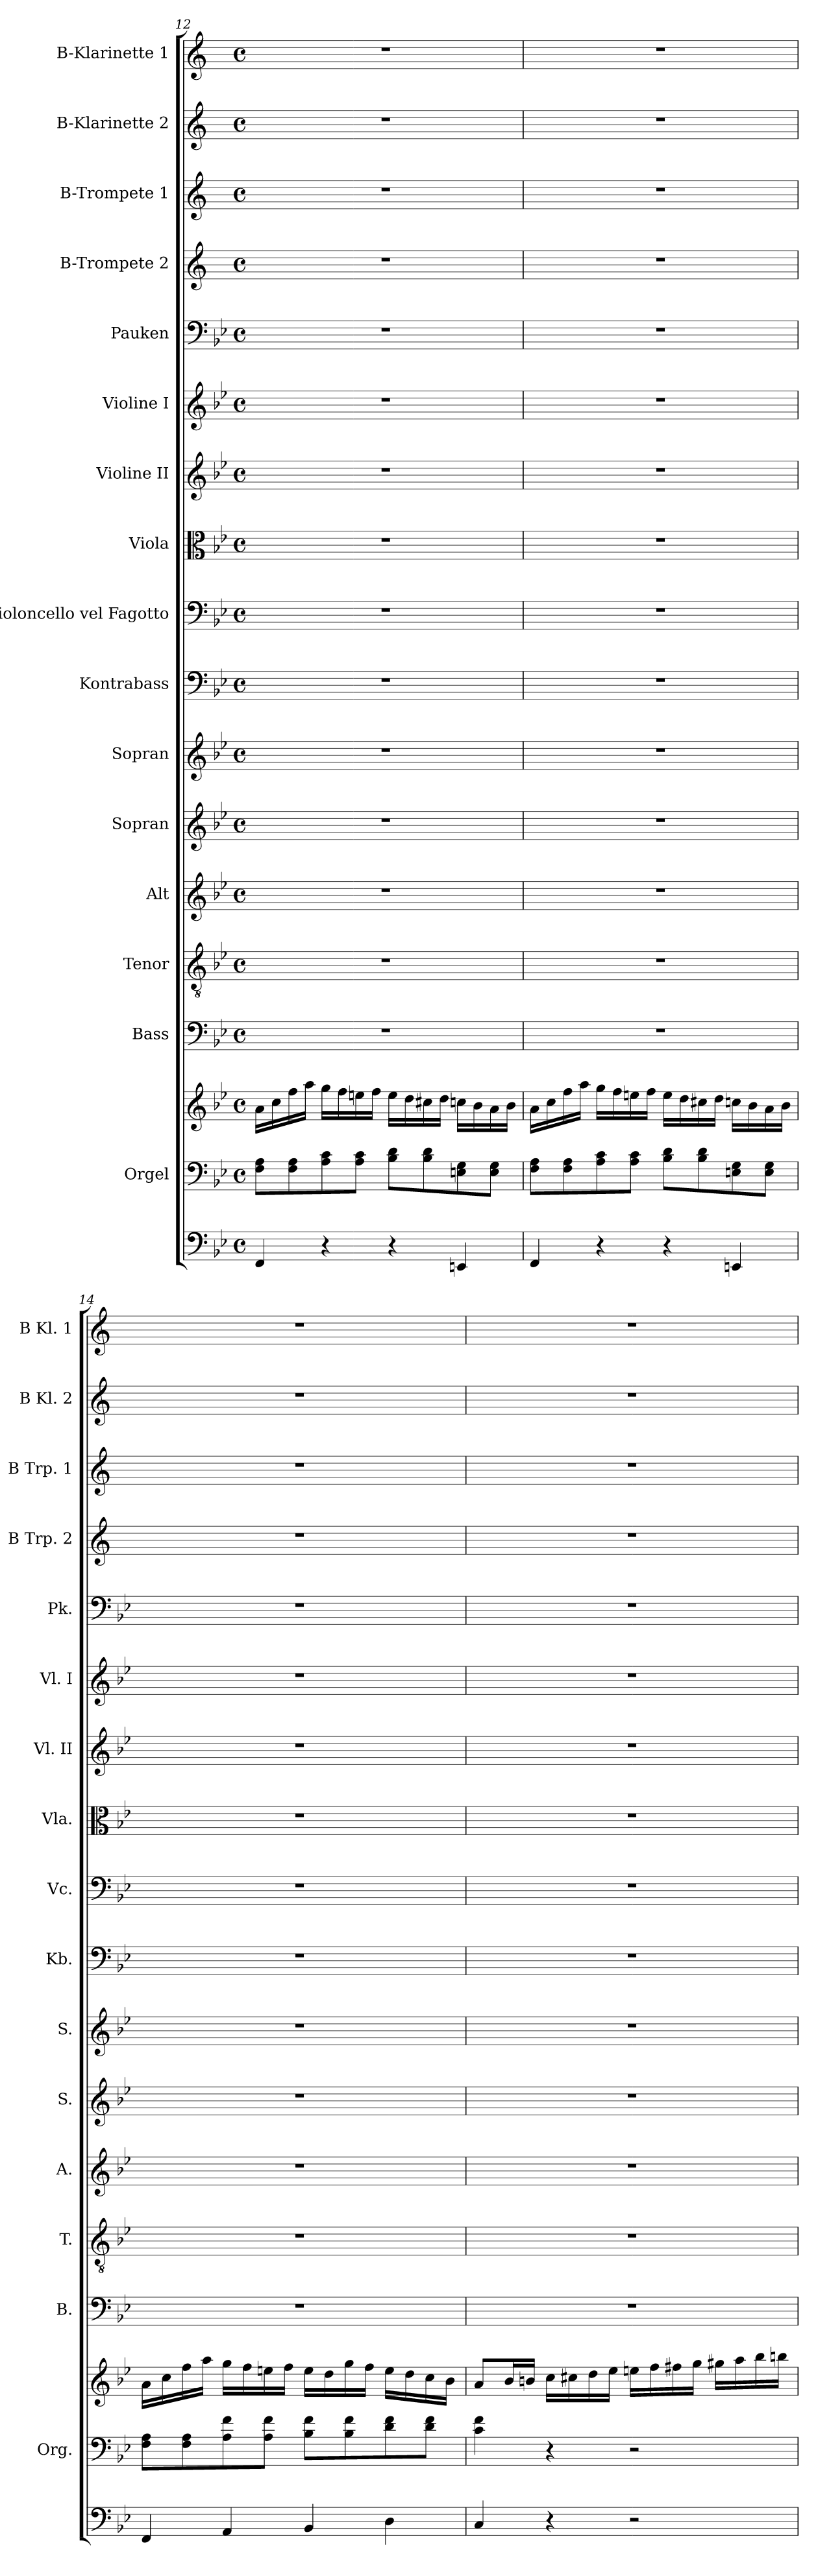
**kern	**kern	**kern	**kern	**kern	**kern	**kern	**kern	**kern	**kern	**kern	**kern	**kern	**kern	**kern	**kern	**kern	**kern
*part17	*part16	*part16	*part15	*part14	*part13	*part12	*part11	*part10	*part9	*part8	*part7	*part6	*part5	*part4	*part3	*part2	*part1
*staff18	*staff17	*staff16	*staff15	*staff14	*staff13	*staff12	*staff11	*staff10	*staff9	*staff8	*staff7	*staff6	*staff5	*staff4	*staff3	*staff2	*staff1
*	*I"Orgel	*	*I"Bass	*I"Tenor	*I"Alt	*I"Sopran	*I"Sopran	*I"Kontrabass	*I"Violoncello vel Fagotto	*I"Viola	*I"Violine II	*I"Violine I	*I"Pauken	*I"B-Trompete 2	*I"B-Trompete 1	*I"B-Klarinette 2	*I"B-Klarinette 1
*	*I'Org.	*	*I'B.	*I'T.	*I'A.	*I'S.	*I'S.	*I'Kb.	*I'Vc.	*I'Vla.	*I'Vl. II	*I'Vl. I	*I'Pk.	*I'B Trp. 2	*I'B Trp. 1	*I'B Kl. 2	*I'B Kl. 1
!!LO:PB:g=z
*clefF4	*clefF4	*clefG2	*clefF4	*clefGv2	*clefG2	*clefG2	*clefG2	*clefF4	*clefF4	*clefC3	*clefG2	*clefG2	*clefF4	*clefG2	*clefG2	*clefG2	*clefG2
*	*	*	*	*	*	*	*	*ITrd7c12	*	*	*	*	*	*ITrd1c2	*ITrd1c2	*ITrd1c2	*ITrd1c2
*k[b-e-]	*k[b-e-]	*k[b-e-]	*k[b-e-]	*k[b-e-]	*k[b-e-]	*k[b-e-]	*k[b-e-]	*k[b-e-]	*k[b-e-]	*k[b-e-]	*k[b-e-]	*k[b-e-]	*k[b-e-]	*k[b-e-]	*k[b-e-]	*k[b-e-]	*k[b-e-]
*B-:	*B-:	*B-:	*B-:	*B-:	*B-:	*B-:	*B-:	*B-:	*B-:	*B-:	*B-:	*B-:	*B-:	*B-:	*B-:	*B-:	*B-:
*M4/4	*M4/4	*M4/4	*M4/4	*M4/4	*M4/4	*M4/4	*M4/4	*M4/4	*M4/4	*M4/4	*M4/4	*M4/4	*M4/4	*M4/4	*M4/4	*M4/4	*M4/4
*met(c)	*met(c)	*met(c)	*met(c)	*met(c)	*met(c)	*met(c)	*met(c)	*met(c)	*met(c)	*met(c)	*met(c)	*met(c)	*met(c)	*met(c)	*met(c)	*met(c)	*met(c)
=12	=12	=12	=12	=12	=12	=12	=12	=12	=12	=12	=12	=12	=12	=12	=12	=12	=12
4FF/	8F\ 8A\L	16a\LL	1r	1r	1r	1r	1r	1r	1r	1r	1r	1r	1r	1r	1r	1r	1r
.	.	16cc\	.	.	.	.	.	.	.	.	.	.	.	.	.	.	.
.	8F\ 8A\	16ff\	.	.	.	.	.	.	.	.	.	.	.	.	.	.	.
.	.	16aa\JJ	.	.	.	.	.	.	.	.	.	.	.	.	.	.	.
4r	8A\ 8c\	16gg\LL	.	.	.	.	.	.	.	.	.	.	.	.	.	.	.
.	.	16ff\	.	.	.	.	.	.	.	.	.	.	.	.	.	.	.
.	8A\ 8c\J	16een\	.	.	.	.	.	.	.	.	.	.	.	.	.	.	.
.	.	16ff\JJ	.	.	.	.	.	.	.	.	.	.	.	.	.	.	.
4r	8B-\ 8d\L	16ee\LL	.	.	.	.	.	.	.	.	.	.	.	.	.	.	.
.	.	16dd\	.	.	.	.	.	.	.	.	.	.	.	.	.	.	.
.	8B-\ 8d\	16cc#X\	.	.	.	.	.	.	.	.	.	.	.	.	.	.	.
.	.	16dd\JJ	.	.	.	.	.	.	.	.	.	.	.	.	.	.	.
4EEn/	8En\ 8G\	16ccn\LL	.	.	.	.	.	.	.	.	.	.	.	.	.	.	.
.	.	16b-\	.	.	.	.	.	.	.	.	.	.	.	.	.	.	.
.	8E\ 8G\J	16a\	.	.	.	.	.	.	.	.	.	.	.	.	.	.	.
.	.	16b-\JJ	.	.	.	.	.	.	.	.	.	.	.	.	.	.	.
=13	=13	=13	=13	=13	=13	=13	=13	=13	=13	=13	=13	=13	=13	=13	=13	=13	=13
4FF/	8F\ 8A\L	16a\LL	1r	1r	1r	1r	1r	1r	1r	1r	1r	1r	1r	1r	1r	1r	1r
.	.	16cc\	.	.	.	.	.	.	.	.	.	.	.	.	.	.	.
.	8F\ 8A\	16ff\	.	.	.	.	.	.	.	.	.	.	.	.	.	.	.
.	.	16aa\JJ	.	.	.	.	.	.	.	.	.	.	.	.	.	.	.
4r	8A\ 8c\	16gg\LL	.	.	.	.	.	.	.	.	.	.	.	.	.	.	.
.	.	16ff\	.	.	.	.	.	.	.	.	.	.	.	.	.	.	.
.	8A\ 8c\J	16een\	.	.	.	.	.	.	.	.	.	.	.	.	.	.	.
.	.	16ff\JJ	.	.	.	.	.	.	.	.	.	.	.	.	.	.	.
4r	8B-\ 8d\L	16ee\LL	.	.	.	.	.	.	.	.	.	.	.	.	.	.	.
.	.	16dd\	.	.	.	.	.	.	.	.	.	.	.	.	.	.	.
.	8B-\ 8d\	16cc#X\	.	.	.	.	.	.	.	.	.	.	.	.	.	.	.
.	.	16dd\JJ	.	.	.	.	.	.	.	.	.	.	.	.	.	.	.
4EEn/	8En\ 8G\	16ccn\LL	.	.	.	.	.	.	.	.	.	.	.	.	.	.	.
.	.	16b-\	.	.	.	.	.	.	.	.	.	.	.	.	.	.	.
.	8E\ 8G\J	16a\	.	.	.	.	.	.	.	.	.	.	.	.	.	.	.
.	.	16b-\JJ	.	.	.	.	.	.	.	.	.	.	.	.	.	.	.
=14	=14	=14	=14	=14	=14	=14	=14	=14	=14	=14	=14	=14	=14	=14	=14	=14	=14
4FF/	8F\ 8A\L	16a\LL	1r	1r	1r	1r	1r	1r	1r	1r	1r	1r	1r	1r	1r	1r	1r
.	.	16cc\	.	.	.	.	.	.	.	.	.	.	.	.	.	.	.
.	8F\ 8A\	16ff\	.	.	.	.	.	.	.	.	.	.	.	.	.	.	.
.	.	16aa\JJ	.	.	.	.	.	.	.	.	.	.	.	.	.	.	.
4AA/	8A\ 8f\	16gg\LL	.	.	.	.	.	.	.	.	.	.	.	.	.	.	.
.	.	16ff\	.	.	.	.	.	.	.	.	.	.	.	.	.	.	.
.	8A\ 8f\J	16een\	.	.	.	.	.	.	.	.	.	.	.	.	.	.	.
.	.	16ff\JJ	.	.	.	.	.	.	.	.	.	.	.	.	.	.	.
4BB-/	8B-\ 8f\L	16ee\LL	.	.	.	.	.	.	.	.	.	.	.	.	.	.	.
.	.	16dd\	.	.	.	.	.	.	.	.	.	.	.	.	.	.	.
.	8B-\ 8f\	16gg\	.	.	.	.	.	.	.	.	.	.	.	.	.	.	.
.	.	16ff\JJ	.	.	.	.	.	.	.	.	.	.	.	.	.	.	.
4D\	8d\ 8f\	16ee\LL	.	.	.	.	.	.	.	.	.	.	.	.	.	.	.
.	.	16dd\	.	.	.	.	.	.	.	.	.	.	.	.	.	.	.
.	8d\ 8f\J	16cc\	.	.	.	.	.	.	.	.	.	.	.	.	.	.	.
.	.	16b-\JJ	.	.	.	.	.	.	.	.	.	.	.	.	.	.	.
=15	=15	=15	=15	=15	=15	=15	=15	=15	=15	=15	=15	=15	=15	=15	=15	=15	=15
4C/	4c\ 4f\	8a/L	1r	1r	1r	1r	1r	1r	1r	1r	1r	1r	1r	1r	1r	1r	1r
.	.	16b-/L	.	.	.	.	.	.	.	.	.	.	.	.	.	.	.
.	.	16bn/JJ	.	.	.	.	.	.	.	.	.	.	.	.	.	.	.
4r	4r	16cc\LL	.	.	.	.	.	.	.	.	.	.	.	.	.	.	.
.	.	16cc#X\	.	.	.	.	.	.	.	.	.	.	.	.	.	.	.
.	.	16dd\	.	.	.	.	.	.	.	.	.	.	.	.	.	.	.
.	.	16ee-\JJ	.	.	.	.	.	.	.	.	.	.	.	.	.	.	.
2r	2r	16een\LL	.	.	.	.	.	.	.	.	.	.	.	.	.	.	.
.	.	16ff\	.	.	.	.	.	.	.	.	.	.	.	.	.	.	.
.	.	16ff#X\	.	.	.	.	.	.	.	.	.	.	.	.	.	.	.
.	.	16gg\JJ	.	.	.	.	.	.	.	.	.	.	.	.	.	.	.
.	.	16gg#X\LL	.	.	.	.	.	.	.	.	.	.	.	.	.	.	.
.	.	16aa\	.	.	.	.	.	.	.	.	.	.	.	.	.	.	.
.	.	16bb-\	.	.	.	.	.	.	.	.	.	.	.	.	.	.	.
.	.	16bbn\JJ	.	.	.	.	.	.	.	.	.	.	.	.	.	.	.
=	=	=	=	=	=	=	=	=	=	=	=	=	=	=	=	=	=
*-	*-	*-	*-	*-	*-	*-	*-	*-	*-	*-	*-	*-	*-	*-	*-	*-	*-
